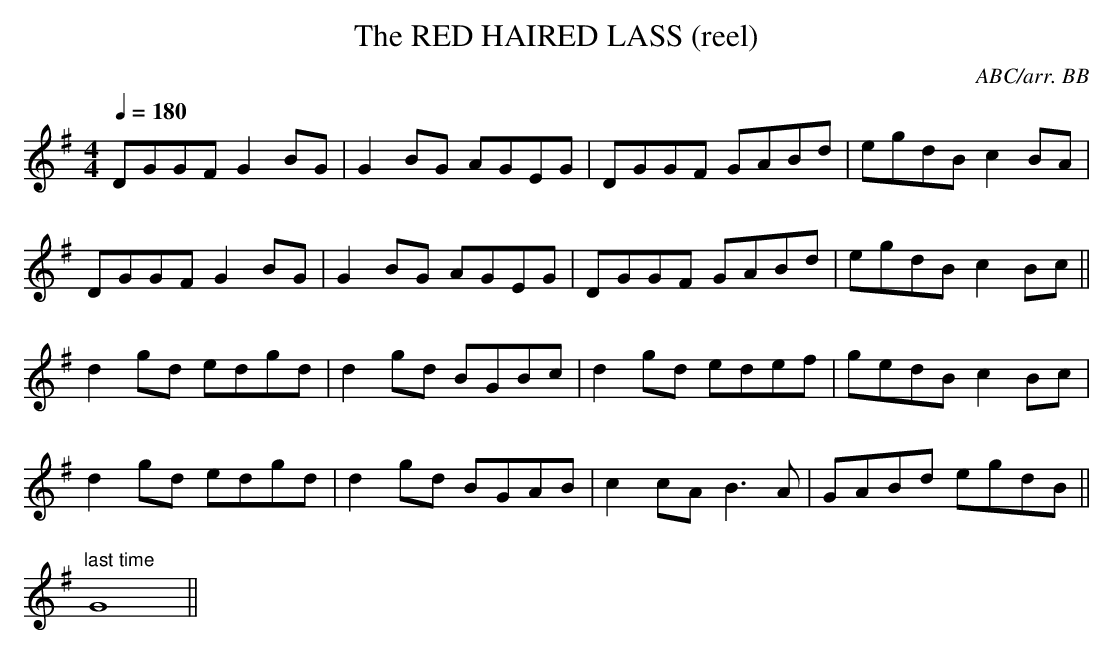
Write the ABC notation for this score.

X:1
T:RED HAIRED LASS (reel), The
C:ABC/arr. BB
M:4/4
L:1/8
Q:1/4=180
K:G
DGGF G2 BG|G2 BG AGEG|DGGF GABd|egdB c2 BA|
DGGF G2 BG|G2 BG AGEG|DGGF GABd|egdB c2 Bc||
d2 gd edgd|d2 gd BGBc|d2 gd edef|gedB c2 Bc|
d2 gd edgd|d2 gd BGAB|c2 cAB3 A|GABd egdB||
"last time" G8||
